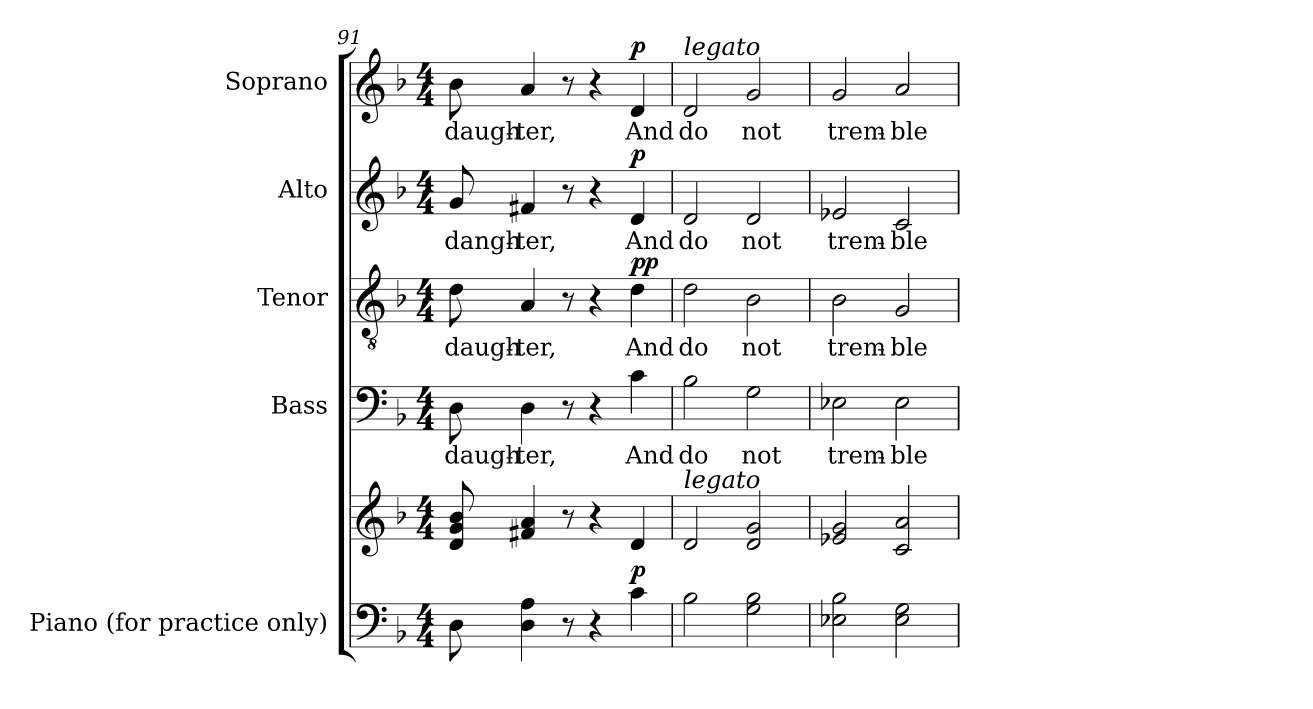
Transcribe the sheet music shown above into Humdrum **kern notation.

**kern	**kern	**dynam	**kern	**text	**kern	**text	**dynam	**kern	**text	**dynam	**kern	**text	**dynam
*part5	*part5	*part5	*part4	*part4	*part3	*part3	*part3	*part2	*part2	*part2	*part1	*part1	*part1
*staff6	*staff5	*staff5/6	*staff4	*staff4	*staff3	*staff3	*staff3	*staff2	*staff2	*staff2	*staff1	*staff1	*staff1
*I"Piano (for  practice only)	*	*	*I"Bass	*	*I"Tenor	*	*	*I"Alto	*	*	*I"Soprano	*	*
*I'Pno.	*	*	*I'B.	*	*I'T.	*	*	*I'A.	*	*	*I'S.	*	*
*clefF4	*clefG2	*	*clefF4	*	*clefGv2	*	*	*clefG2	*	*	*clefG2	*	*
*	*	*	*	*	*ITrd7c12	*	*	*	*	*	*	*	*
*k[b-]	*k[b-]	*	*k[b-]	*	*k[b-]	*	*	*k[b-]	*	*	*k[b-]	*	*
*F:	*F:	*	*F:	*	*F:	*	*	*F:	*	*	*F:	*	*
*M4/4	*M4/4	*	*M4/4	*	*M4/4	*	*	*M4/4	*	*	*M4/4	*	*
=91	=91	=91	=91	=91	=91	=91	=91	=91	=91	=91	=91	=91	=91
!	!	!	!	!LO:LY:b:color=#000000	!	!	!	!	!	!	!	!	!
!	!	!	!	!	!	!LO:LY:b:color=#000000	!	!	!	!	!	!	!
!	!	!	!	!	!	!	!	!	!LO:LY:b:color=#000000	!	!	!	!
!	!	!	!	!	!	!	!	!	!	!	!	!LO:LY:b:color=#000000	!
8Di\	8di/ 8gi 8b-i	.	8Di\	daugh-	8Di\	daugh-	.	8gi/	dangh-	.	8b-i\	daugh-	.
!	!	!	!	!LO:LY:b:color=#000000	!	!	!	!	!	!	!	!	!
!	!	!	!	!	!	!LO:LY:b:color=#000000	!	!	!	!	!	!	!
!	!	!	!	!	!	!	!	!	!LO:LY:b:color=#000000	!	!	!	!
!	!	!	!	!	!	!	!	!	!	!	!	!LO:LY:b:color=#000000	!
4Di\ 4Ai	4f#Xi/ 4ai	.	4Di\	-ter,	4AAi/	-ter,	.	4f#Xi/	-ter,	.	4ai/	-ter,	.
8r	8r	.	8r	.	8r	.	.	8r	.	.	8r	.	.
4r	4r	.	4r	.	4r	.	.	4r	.	.	4r	.	.
!	!	!	!	!LO:LY:b:color=#000000	!	!	!	!	!	!	!	!	!
!	!	!	!	!	!	!LO:LY:b:color=#000000	!	!	!	!	!	!	!
!	!	!	!	!	!	!	!	!	!LO:LY:b:color=#000000	!	!	!	!
!	!	!	!	!	!	!	!	!	!	!	!	!LO:LY:b:color=#000000	!
4ci\	4di/	p	4ci\	And	4Di\	And	p p	4di/	And	p	4di/	And	p
=92	=92	=92	=92	=92	=92	=92	=92	=92	=92	=92	=92	=92	=92
!	!	!	!	!LO:LY:b:color=#000000	!	!	!	!	!	!	!	!	!
!	!	!	!	!	!	!LO:LY:b:color=#000000	!	!	!	!	!	!	!
!	!	!	!	!	!	!	!	!	!LO:LY:b:color=#000000	!	!	!	!
!	!	!	!	!	!	!	!	!	!	!	!LO:TX:a:i:t=legato	!	!
!	!LO:TX:a:i:t=legato	!	!	!	!	!	!	!	!	!	!	!	!
!	!	!	!	!	!	!	!	!	!	!	!	!LO:LY:b:color=#000000	!
2B-i\	2di/	.	2B-i\	do	2Di\	do	.	2di/	do	.	2di/	do	.
!	!	!	!	!LO:LY:b:color=#000000	!	!	!	!	!	!	!	!	!
!	!	!	!	!	!	!LO:LY:b:color=#000000	!	!	!	!	!	!	!
!	!	!	!	!	!	!	!	!	!LO:LY:b:color=#000000	!	!	!	!
!	!	!	!	!	!	!	!	!	!	!	!	!LO:LY:b:color=#000000	!
2Gi\ 2B-i	2di/ 2gi	.	2Gi\	not	2BB-i\	not	.	2di/	not	.	2gi/	not	.
!!LO:PB:g=z
=93	=93	=93	=93	=93	=93	=93	=93	=93	=93	=93	=93	=93	=93
!	!	!	!	!LO:LY:b:color=#000000	!	!	!	!	!	!	!	!	!
!	!	!	!	!	!	!LO:LY:b:color=#000000	!	!	!	!	!	!	!
!	!	!	!	!	!	!	!	!	!LO:LY:b:color=#000000	!	!	!	!
!	!	!	!	!	!	!	!	!	!	!	!	!LO:LY:b:color=#000000	!
2E-Xi\ 2B-i	2e-Xi/ 2gi	.	2E-Xi\	trem-	2BB-i\	trem-	.	2e-Xi/	trem-	.	2gi/	trem-	.
!	!	!	!	!LO:LY:b:color=#000000	!	!	!	!	!	!	!	!	!
!	!	!	!	!	!	!LO:LY:b:color=#000000	!	!	!	!	!	!	!
!	!	!	!	!	!	!	!	!	!LO:LY:b:color=#000000	!	!	!	!
!	!	!	!	!	!	!	!	!	!	!	!	!LO:LY:b:color=#000000	!
2E-i\ 2Gi	2ci/ 2ai	.	2E-i\	-ble	2GGi/	-ble	.	2ci/	-ble	.	2ai/	-ble	.
=	=	=	=	=	=	=	=	=	=	=	=	=	=
*-	*-	*-	*-	*-	*-	*-	*-	*-	*-	*-	*-	*-	*-
